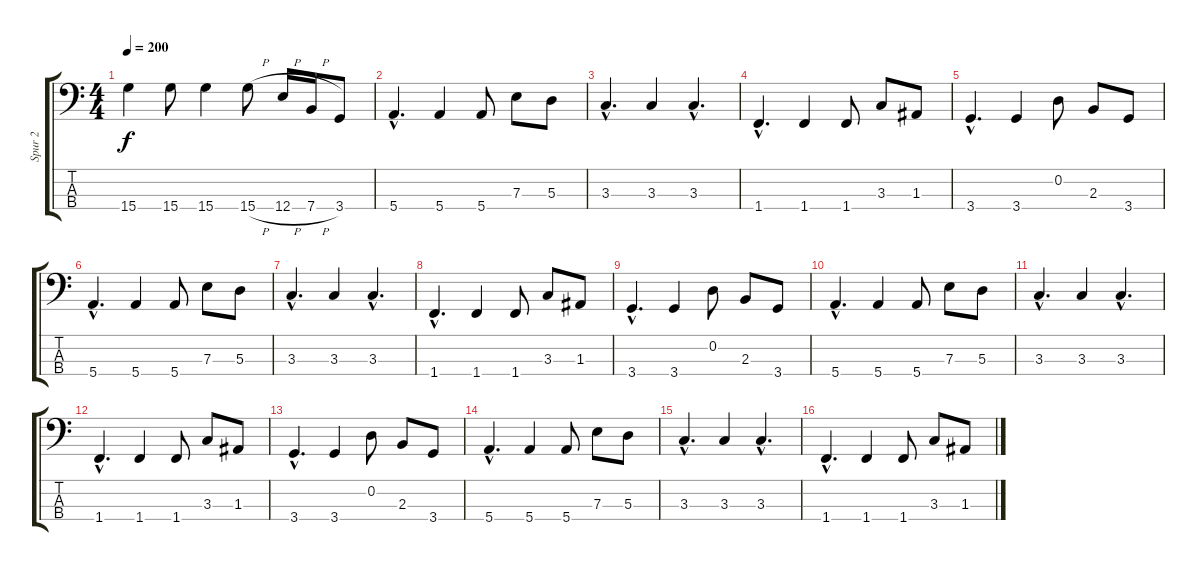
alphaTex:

\track ("Spur 2" "Spur 2") {instrument electricbasspick}
\staff {score tabs}
\tuning (G2 D2 A1 E1) {hide}
\ts (4 4)
\tempo 200
\clef f4
\ks c
15.4.4{dy f} 15.4.8 15.4.4 15.4{h}.8 12.4{h}.16 7.4{h}.16 3.4.8 |
5.4{hac}.4{d} 5.4.4 5.4.8 7.3.8 5.3.8 |
3.3{hac}.4{d} 3.3.4 3.3{hac}.4{d} |
1.4{hac}.4{d} 1.4.4 1.4.8 3.3.8 1.3.8 |
3.4{hac}.4{d} 3.4.4 0.2.8 2.3.8 3.4.8 |
5.4{hac}.4{d} 5.4.4 5.4.8 7.3.8 5.3.8 |
3.3{hac}.4{d} 3.3.4 3.3{hac}.4{d} |
1.4{hac}.4{d} 1.4.4 1.4.8 3.3.8 1.3.8 |
3.4{hac}.4{d} 3.4.4 0.2.8 2.3.8 3.4.8 |
5.4{hac}.4{d} 5.4.4 5.4.8 7.3.8 5.3.8 |
3.3{hac}.4{d} 3.3.4 3.3{hac}.4{d} |
1.4{hac}.4{d} 1.4.4 1.4.8 3.3.8 1.3.8 |
3.4{hac}.4{d} 3.4.4 0.2.8 2.3.8 3.4.8 |
5.4{hac}.4{d} 5.4.4 5.4.8 7.3.8 5.3.8 |
3.3{hac}.4{d} 3.3.4 3.3{hac}.4{d} |
1.4{hac}.4{d} 1.4.4 1.4.8 3.3.8 1.3.8
